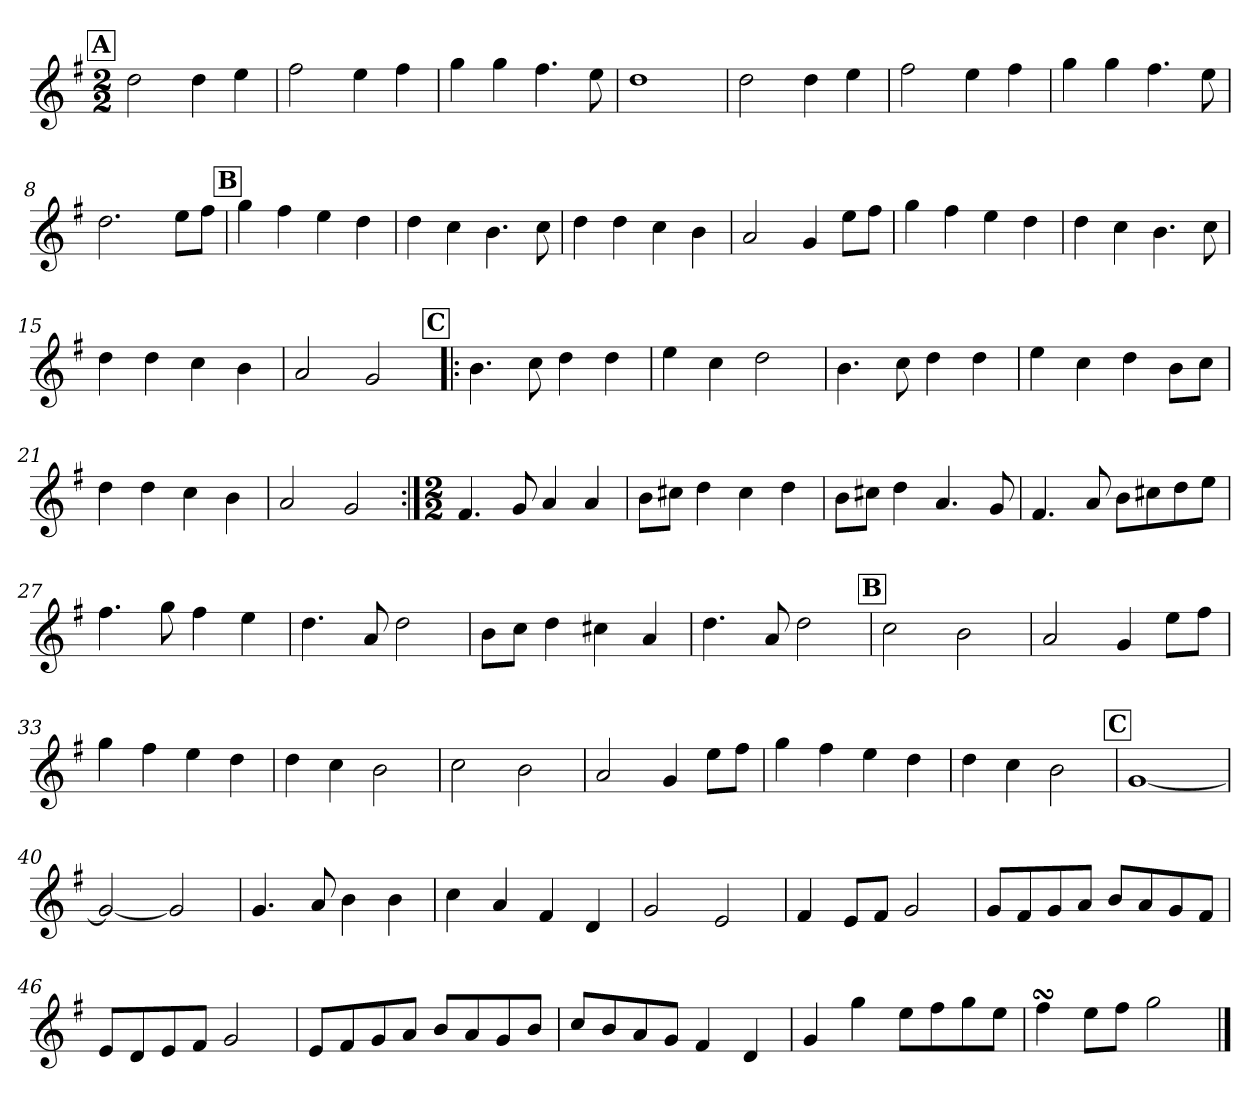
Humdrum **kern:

**kern
*part1
*staff1
*clefG2
*k[f#]
*G:
*M2/2
*MM240
!!LO:REH:place=s1:a:B:fs=14:t=A
=1
2dd\
4dd\
4ee\
=2
2ff#\
4ee\
4ff#\
=3
4gg\
4gg\
4.ff#\
8ee\
=4
1dd
=5
2dd\
4dd\
4ee\
=6
2ff#\
4ee\
4ff#\
=7
4gg\
4gg\
4.ff#\
8ee\
=8
2.dd\
8ee\L
8ff#\J
!!LO:REH:place=s1:a:B:fs=14:t=B
=9
4gg\
4ff#\
4ee\
4dd\
=10
4dd\
4cc\
4.b\
8cc\
!!LO:LB:g=z
=11
4dd\
4dd\
4cc\
4b\
=12
2a/
4g/
8ee\L
8ff#\J
=13
4gg\
4ff#\
4ee\
4dd\
=14
4dd\
4cc\
4.b\
8cc\
=15
4dd\
4dd\
4cc\
4b\
=16
2a/
2g/
!!LO:REH:place=s1:a:B:fs=14:t=C
=17!|:
4.b\
8cc\
4dd\
4dd\
=18
4ee\
4cc\
2dd\
=19
4.b\
8cc\
4dd\
4dd\
!!LO:LB:g=z
=20
4ee\
4cc\
4dd\
8b\L
8cc\J
=21
4dd\
4dd\
4cc\
4b\
=22
2a/
2g/
=23:|!
!!LO:REH:place=s1:a:B:fs=14:t=A
*M2/2
*MM240
4.f#/
8g/
4a/
4a/
=24
8b\L
8cc#X\J
4dd\
4cc#\
4dd\
=25
8b\L
8cc#X\J
4dd\
4.a/
8g/
=26
4.f#/
8a/
8b\L
8cc#X\
8dd\
8ee\J
!!LO:LB:g=z
=27
4.ff#\
8gg\
4ff#\
4ee\
=28
4.dd\
8a/
2dd\
=29
8b\L
8cc\J
4dd\
4cc#X\
4a/
=30
4.dd\
8a/
2dd\
!!LO:REH:place=s1:a:B:fs=14:t=B
=31
2cc\
2b\
=32
2a/
4g/
8ee\L
8ff#\J
=33
4gg\
4ff#\
4ee\
4dd\
=34
4dd\
4cc\
2b\
=35
2cc\
2b\
=36
2a/
4g/
8ee\L
8ff#\J
!!LO:LB:g=z
=37
4gg\
4ff#\
4ee\
4dd\
=38
4dd\
4cc\
2b\
!!LO:REH:place=s1:a:B:fs=14:t=C
=39
[1g
=40
2g/_
2g/]
=41
4.g/
8a/
4b\
4b\
=42
4cc\
4a/
4f#/
4d/
=43
2g/
2e/
=44
4f#/
8e/L
8f#/J
2g/
=45
8g/L
8f#/
8g/
8a/J
8b/L
8a/
8g/
8f#/J
=46
8e/L
8d/
8e/
8f#/J
2g/
!!LO:LB:g=z
=47
8e/L
8f#/
8g/
8a/J
8b/L
8a/
8g/
8b/J
=48
8cc/L
8b/
8a/
8g/J
4f#/
4d/
=49
4g/
4gg\
8ee\L
8ff#\
8gg\
8ee\J
=50
4ff#sSsS\
8ee\L
8ff#\J
2gg\
==
*-
